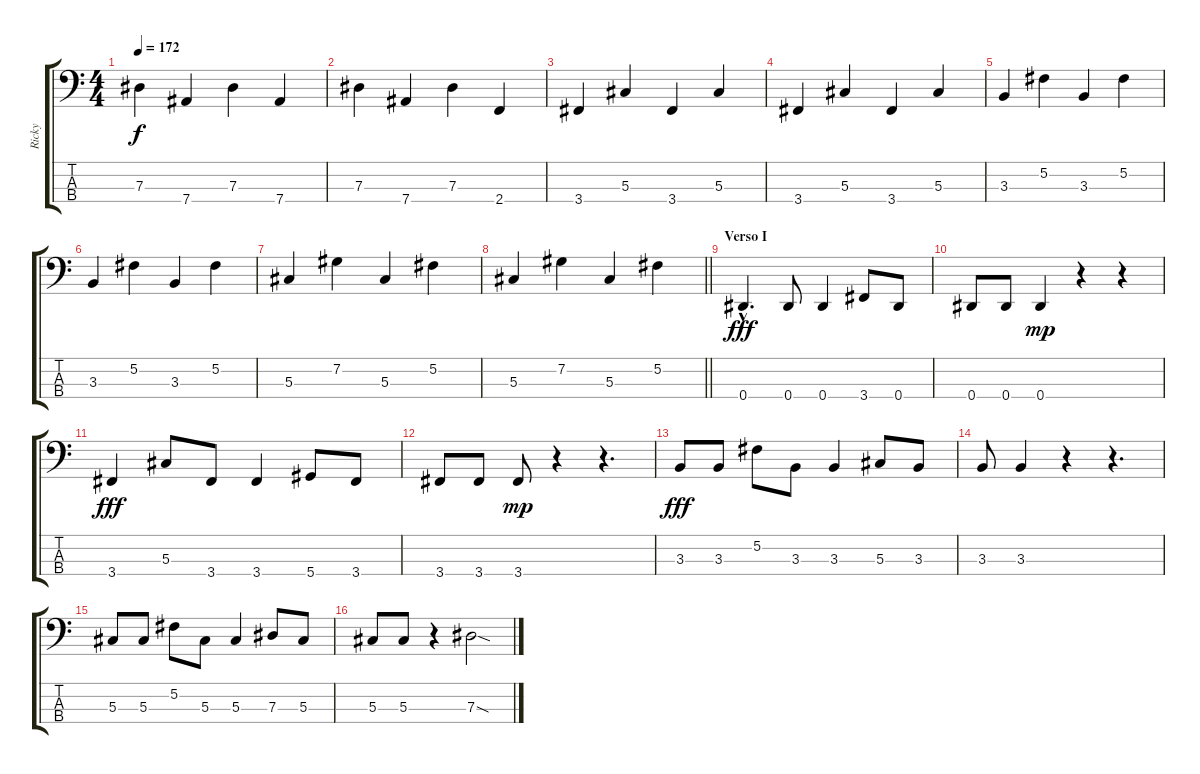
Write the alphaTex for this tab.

\track ("Ricky" "Ricky") {instrument electricbasspick}
\staff {score tabs}
\tuning (Gb2 Db2 Ab1 Eb1) {hide}
\ts (4 4)
\tempo 172
\clef f4
\ks c
7.3.4{dy f} 7.4.4 7.3.4 7.4.4 |
7.3.4 7.4.4 7.3.4 2.4.4 |
3.4.4 5.3.4 3.4.4 5.3.4 |
3.4.4 5.3.4 3.4.4 5.3.4 |
3.3.4 5.2.4 3.3.4 5.2.4 |
3.3.4 5.2.4 3.3.4 5.2.4 |
5.3.4 7.2.4 5.3.4 5.2.4 |
\barLineRight lightlight
5.3.4 7.2.4 5.3.4 5.2.4 |
\section ("" "Verso I")
0.4{hac}.4{d dy fff} 0.4.8 0.4.4 3.4.8 0.4.8 |
0.4.8 0.4.8 0.4.4{dy mp} r.4 r.4 |
3.4.4{dy fff} 5.3.8 3.4.8 3.4.4 5.4.8 3.4.8 |
3.4.8 3.4.8 3.4.8{dy mp} r.4 r.4{d} |
3.3.8{dy fff} 3.3.8 5.2.8 3.3.8 3.3.4 5.3.8 3.3.8 |
3.3.8 3.3.4 r.4 r.4{d} |
5.3.8 5.3.8 5.2.8 5.3.8 5.3.4 7.3.8 5.3.8 |
5.3.8 5.3.8 r.4 7.3{sod}.2
